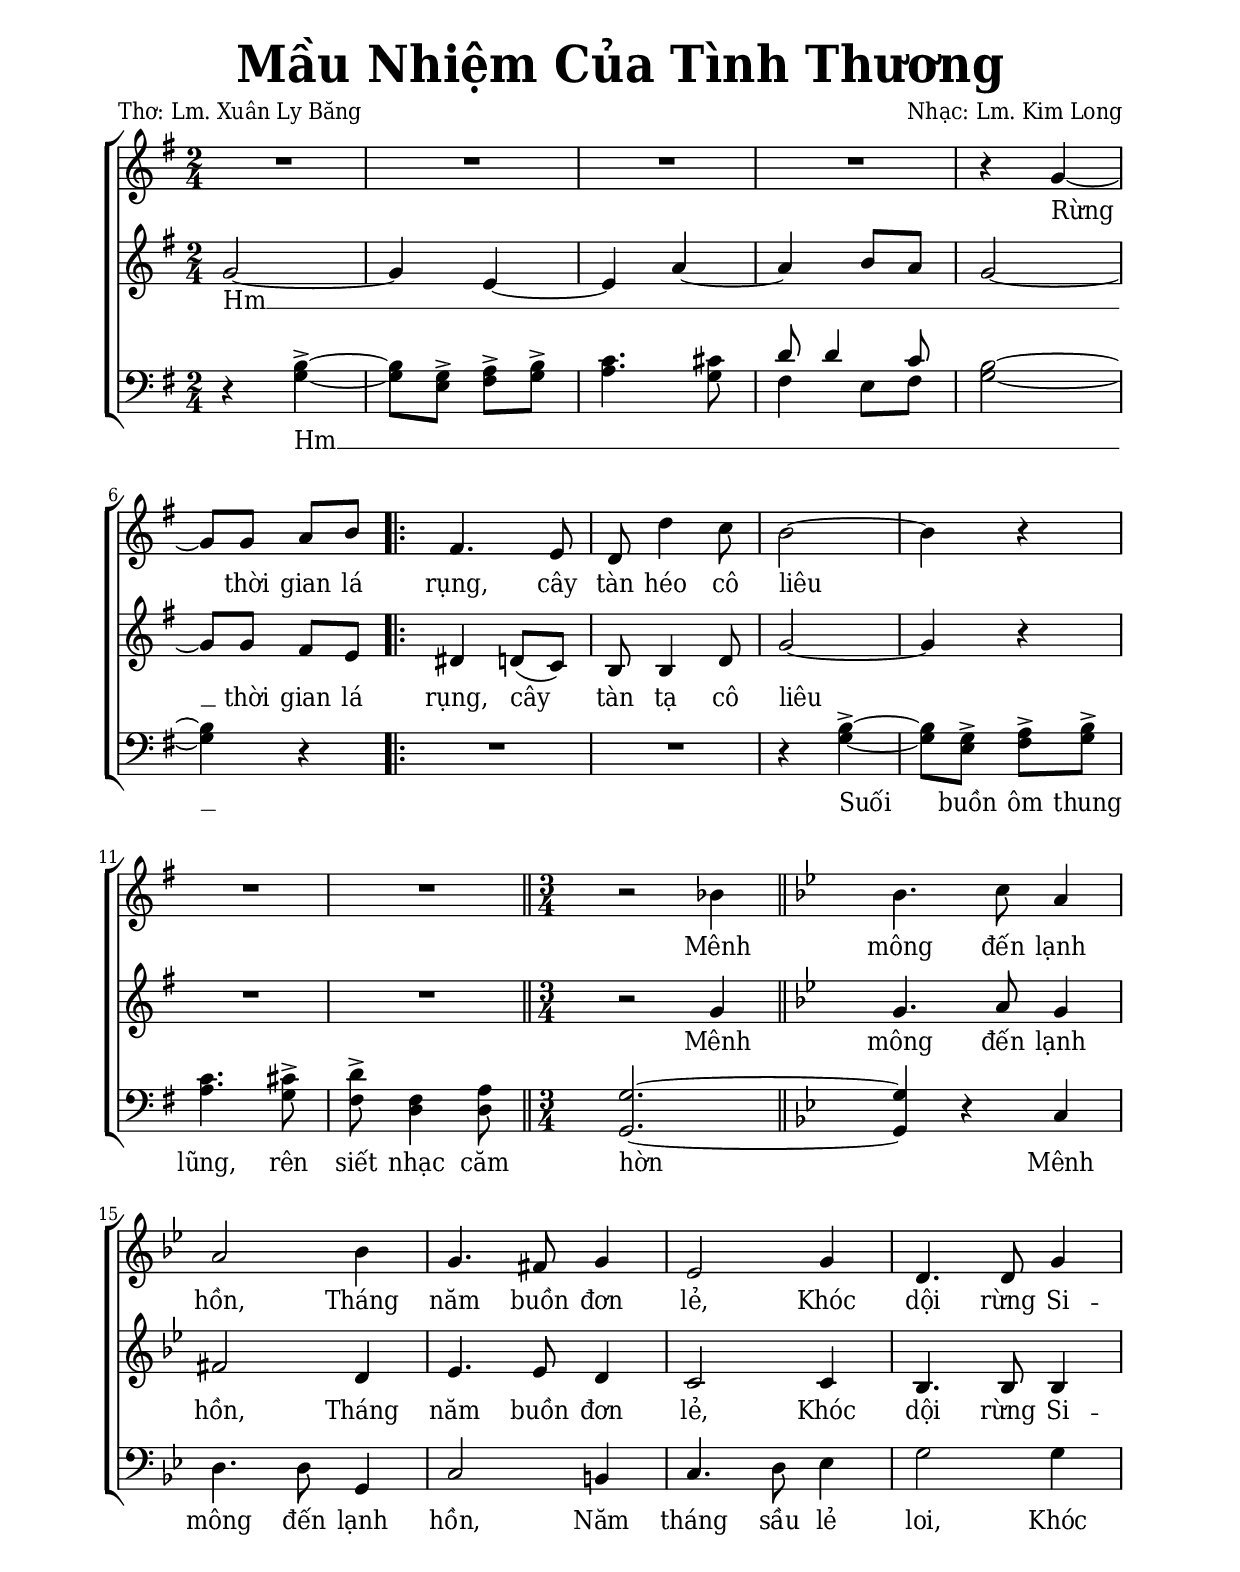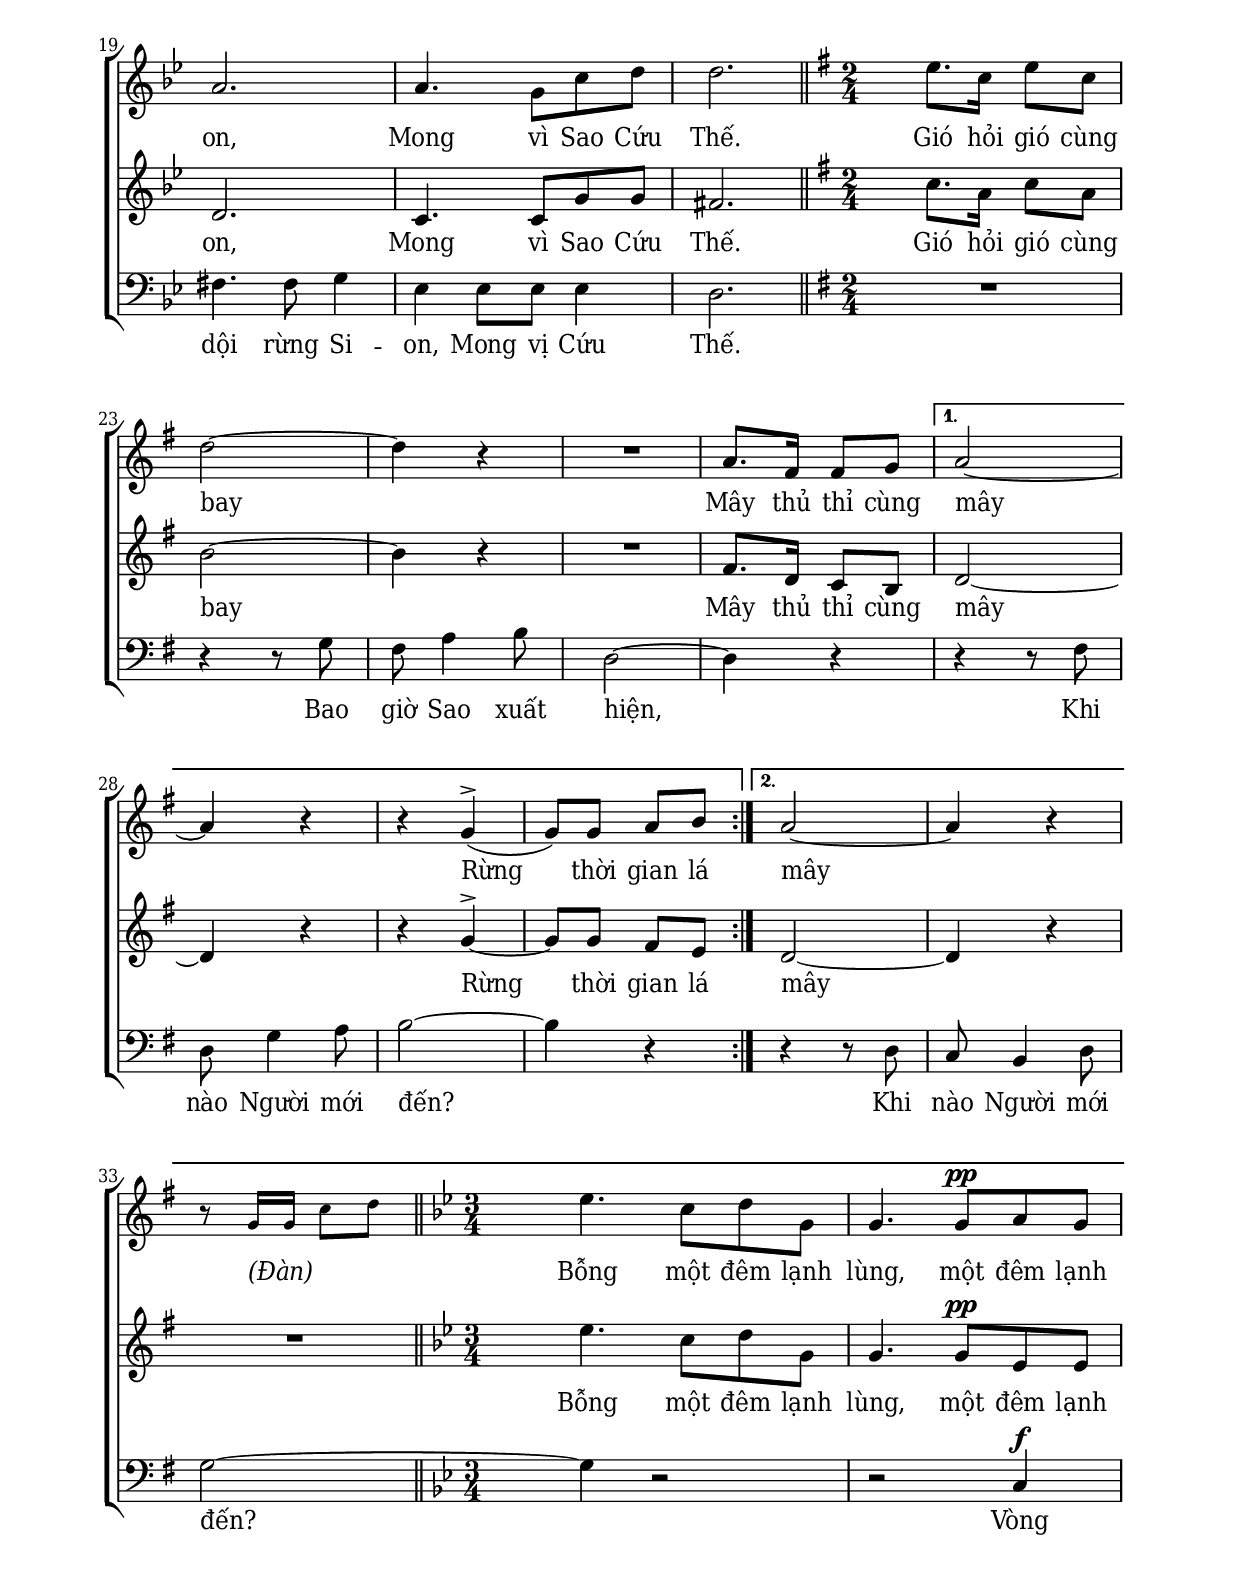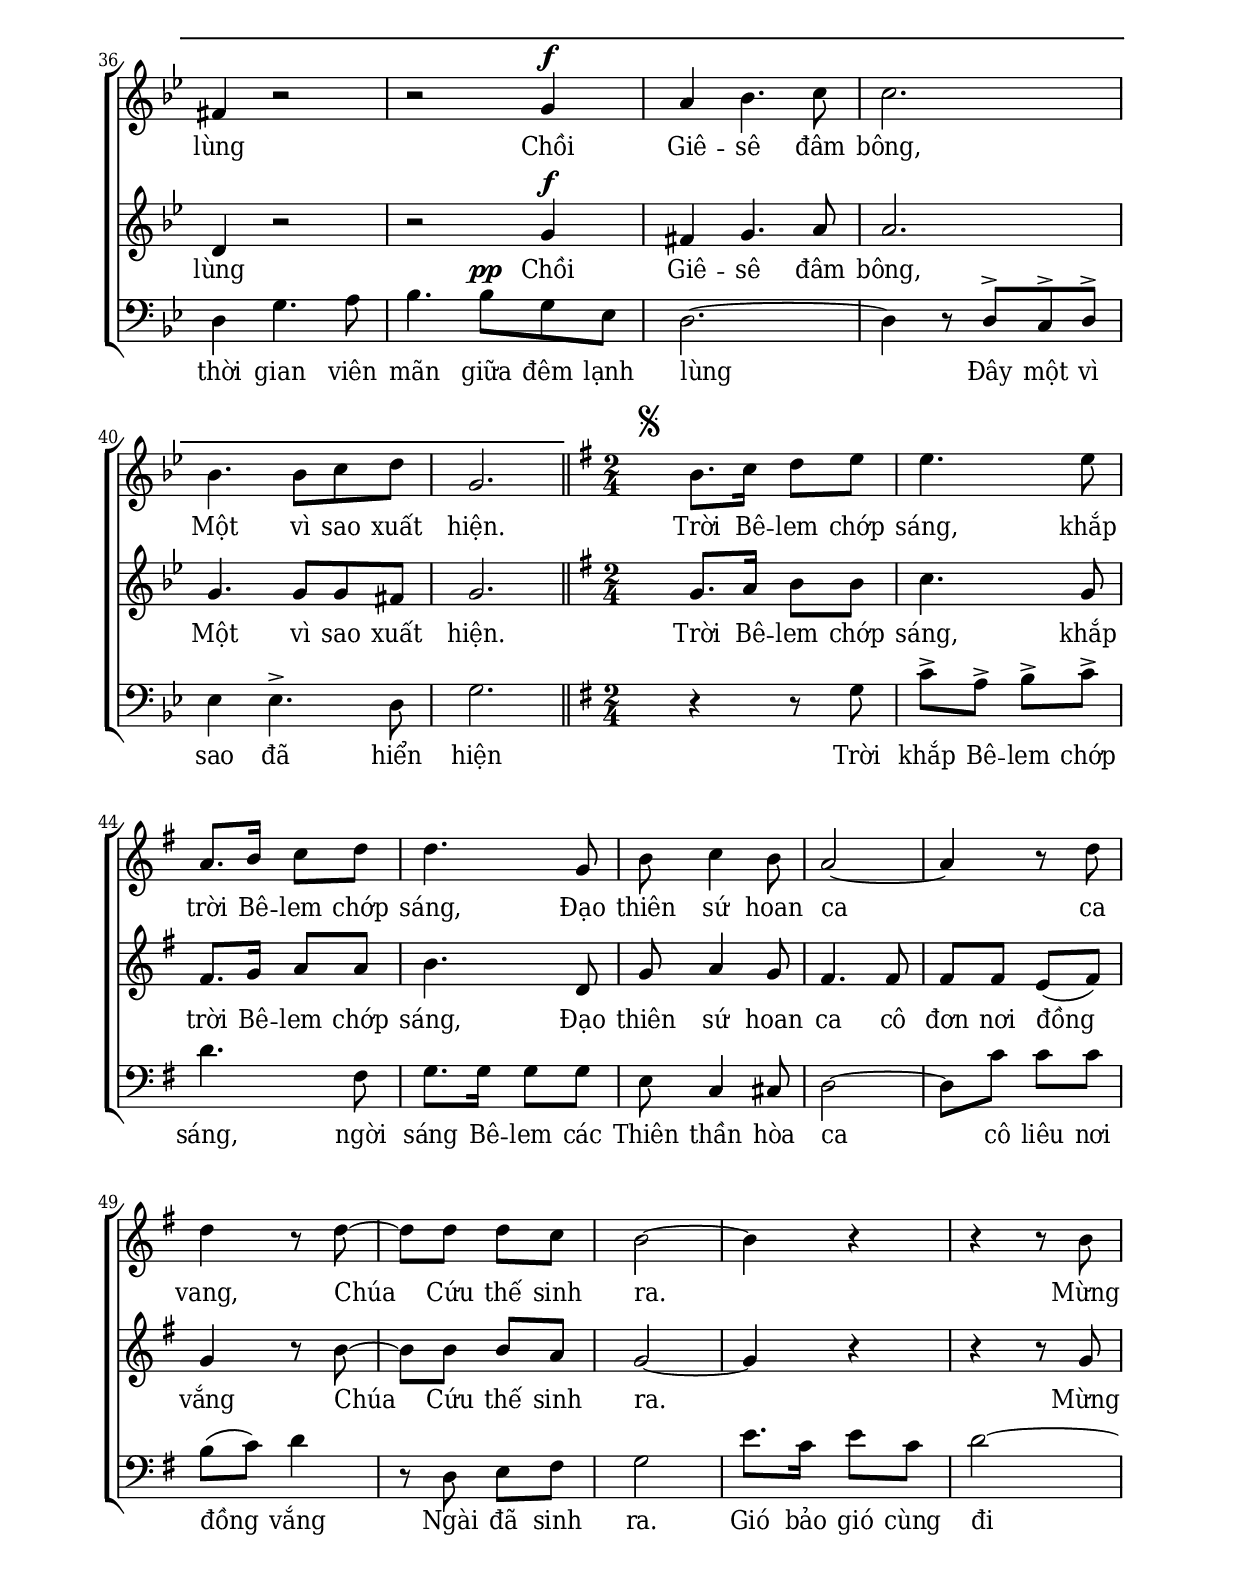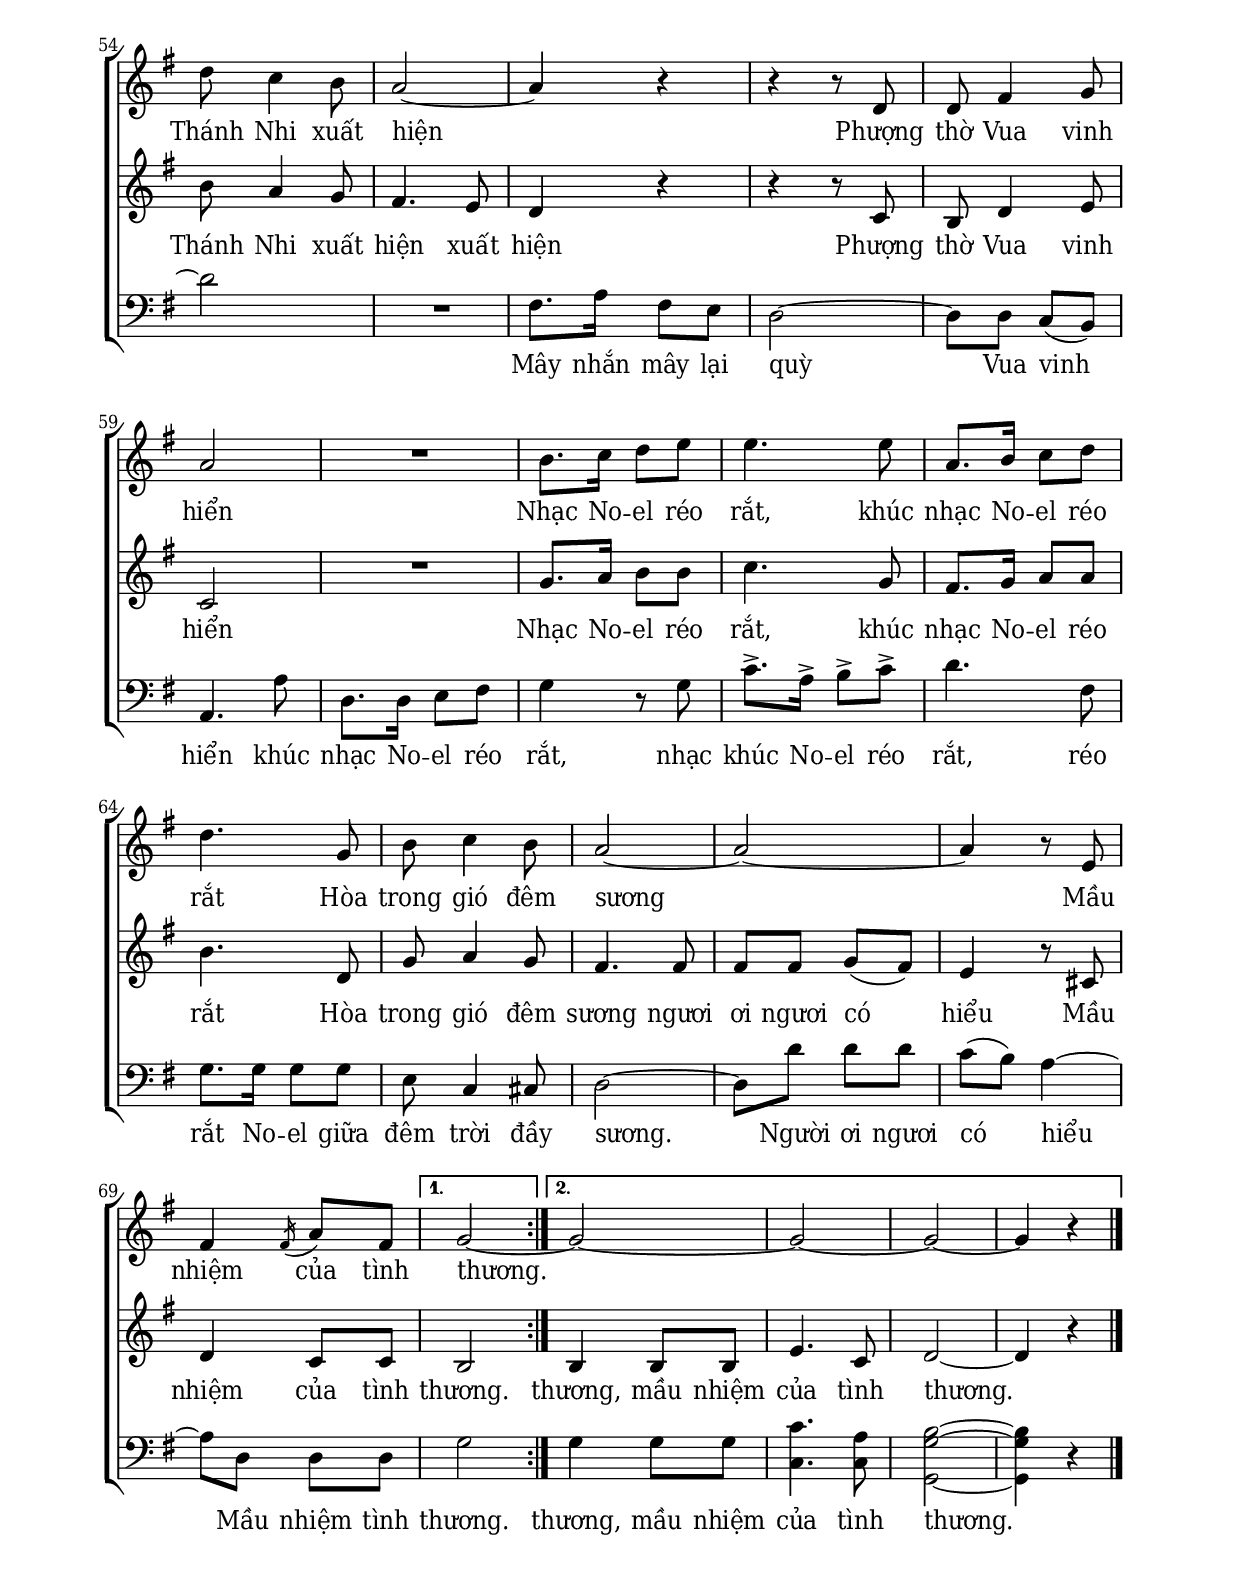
% Cài đặt chung
\version "2.22.1"
\include "english.ly"

\header {
  title = \markup { \fontsize #3 "Mầu Nhiệm Của Tình Thương" }
  poet = "Thơ: Lm. Xuân Ly Băng"
  composer = "Nhạc: Lm. Kim Long"
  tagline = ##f
}

% Đổi kích thước nốt cho bè phụ
notBePhu =
#(define-music-function (font-size music) (number? ly:music?)
   (for-some-music
     (lambda (m)
       (if (music-is-of-type? m 'rhythmic-event)
           (begin
             (set! (ly:music-property m 'tweaks)
                   (cons `(font-size . ,font-size)
                         (ly:music-property m 'tweaks)))
             #t)
           #f))
     music)
   music)

% Nhạc
nhacDiepKhucSop = \relative c'' {
  \set Staff.printKeyCancellation = ##f
  R2*4
  r4 g ~ |
  g8 g a b
  \repeat volta 2 {
    fs4. e8 |
    d \once \stemDown d'4 c8 |
    b2 ~ |
    b4 r |
    R2*2 \bar "||"
    
    \time 3/4
    r2 bf4 \bar "||"
    \key bf \major
    bf4. c8 a4 |
    a2 bf4 |
    g4. fs8 g4 |
    ef2 g4 |
    d4. d8 g4 |
    a2. |
    a4. g8 c d |
    d2. \bar "||"
    
    \time 2/4
    \key g \major
    e8. c16 e8 c |
    d2 ~ |
    d4 r |
    R2
    a8. fs16 fs8 g8
  }
  \alternative {
    {
      a2 ~ |
      a4 r |
      r g ^> (g8) g a b
    }
    {
      a2 ~ |
      a4 r |
      r8
      \notBePhu -2 {
        g16 g c8 d
      }
      \bar "||"
      \key bf \major
      \time 3/4
      ef4. c8 d g, |
      \set Score.repeatCommands = #'((volta #f))
      g4. g8 ^\pp a g |
      fs4 r2 |
      r2 g4 ^\f |
      a bf4. c8 |
      c2. |
      bf4. bf8 c d |
      g,2. \bar "||"
    }
  }
  
  \time 2/4
  \key g \major
  \repeat volta 2 {
    \once \override Score.RehearsalMark.font-size = #0.1
    \tweak extra-offset #'(8 . 0)
    \mark \markup { \musicglyph #"scripts.segno" }
    b8. c16 d8 e |
    e4. e8 |
    a,8. b16 c8 d |
    d4. g,8 |
    b c4 b8 |
    a2 ~ |
    a4 r8 d |
    d4 r8 d ~ |
    d d d c |
    b2 ~ |
    b4 r |
    r r8 b d c4 b8 |
    a2 ~ |
    a4 r |
    r4 r8 d, |
    d fs4 g8 |
    a2 |
    R2
    b8. c16 d8 e |
    e4. e8 |
    a,8. b16 c8 d |
    d4. g,8 |
    b c4 b8 |
    a2 ~ |
    a ~ |
    a4 r8 e |
    fs4 \slashedGrace { fs16 ( } a8) fs |
  }
  \alternative {
    {
      g2 ~
    }
    {
      g2 ~ |
      g ~ |
      g ~ |
      g4 r
    }
  }
  \bar "|."
}

nhacDiepKhucAlto = \relative c'' {
  \set Staff.printKeyCancellation = ##f
  g2 ~
  g4 e ~
  e a ~
  a b8
  a |
  g2 ~ |
  g8 g fs e |
  ds4 d!8 (c) |
  b b4 d8 |
  g2 ~ |
  g4 r |
  R2*2
  
  \time 3/4
  r2 g4 |
  \key bf \major
  g4. a8 g4 |
  fs2 d4 |
  ef4. ef8 d4 |
  c2 c4 |
  bf4. bf8 bf4 |
  d2. |
  c4. c8 g' g |
  fs2. |
  
  \key g \major
  \time 2/4
  c'8. a16 c8 a |
  b2 ~ |
  b4 r |
  R2
  fs8. d16 c8 b |
  d2 ~ |
  d4 r |
  r g ^> ~ |
  g8 g fs e |
  d2 ~ |
  d4 r |
  R2
  
  \key bf \major
  \time 3/4
  ef'4. c8 d g, |
  g4. g8 ^\pp ef ef |
  d4 r2 |
  r2 g4 ^\f |
  fs g4. a8 |
  a2. |
  g4. g8 g fs |
  g2. |
  
  \key g \major
  \time 2/4
  g8. a16 b8 b |
  c4. g8 |
  fs8. g16 a8 a |
  b4. d,8 |
  g a4 g8 |
  fs4. fs8 |
  fs fs e (fs) |
  g4 r8 b ~ |
  b b b a |
  g2 ~ |
  g4 r |
  r r8 g |
  b a4 g8 |
  fs4. e8 |
  d4 r |
  r r8 c |
  b d4 e8 |
  c2 |
  R2
  g'8. a16 b8 b |
  c4. g8 |
  fs8. g16 a8 a |
  b4. d,8 |
  g a4 g8 |
  fs4. fs8 |
  fs fs g (fs) |
  e4 r8 cs |
  d4 c8 c |
  b2 |
  b4 b8 b |
  e4. c8 |
  d2 ~ |
  d4 r
}

nhacDiepKhucBas = \relative c' {
  \set Staff.printKeyCancellation = ##f
  r4
  <<
    {
      b4 ^> ~ |
      b8 g ^> a ^> b ^> |
      c4. cs8 |
    }
    {
      g4 ~ |
      g8 e fs g |
      a4. g8 |
    }
  >>
  <<
    {
      \voiceOne
      d'8 d4 c8 |
    }
    \new Voice = "splitpart" {
      \voiceTwo
      fs,4 e8 fs
    }
  >>
  \oneVoice
  <b g>2 ~ |
  <b g>4 r |
  R2*2
  r4
  <<
    {
      b4 ^> ~ |
      b8 g ^> a ^> b ^> |
      c4. cs8 ^> |
      d ^> fs,4 a8
    }
    {
      g4 ~ |
      g8 e fs g |
      a4. g8 |
      fs d4 d8
    }
  >>
  
  \time 3/4
  <g g,>2. ~ |
  \key bf \major
  <g g,>4 r c, |
  d4. d8 g,4 |
  c2 b!4 |
  c4. d8 ef4 |
  g2 g4 |
  fs4. fs8 g4 |
  ef4 ef8 ef ef4 |
  d2. |
  
  \key g \major
  \time 2/4
  R2
  r4 r8 g |
  fs a4 b8 |
  d,2 ~ |
  d4 r |
  r4 r8 fs |
  d g4 a8 |
  b2 ~ |
  b4 r |
  r r8 d, |
  c b4 d8 |
  g2 ~ |
  
  \key bf \major
  \time 3/4
  g4 r2 |
  r2 c,4 ^\f |
  d g4. a8 |
  bf4. bf8 ^\pp g ef |
  d2. ~ |
  d4 r8 d ^> c ^> d ^> |
  ef4 ef4. ^> d8 |
  g2. |
  
  \key g \major
  \time 2/4
  r4 r8 g |
  c ^> a ^> b ^> c ^> |
  d4. fs,8 |
  g8. g16 g8 g |
  e c4 cs8 |
  d2 ~ |
  d8 c' c c |
  b (c) d4 |
  r8 d, e fs |
  g2 |
  e'8. c16 e8 c |
  d2 ~ |
  d |
  R2
  fs,8. a16 fs8 e |
  d2 ~ |
  d8 d c (b) |
  a4. a'8 |
  d,8. d16 e8 fs |
  g4 r8 g |
  c8. ^> a16 ^> b8 ^> c ^> |
  d4. fs,8 |
  g8. g16 g8 g |
  e c4 cs8 |
  d2 ~ |
  d8 d' d d |
  c (b) a4 ~ |
  a8 d, d d |
  g2 |
  g4 g8 g |
  <c c,>4. <a c,>8 |
  <b g g,>2 ~ |
  <b g g,>4 r
}

% Lời
loiDiepKhucSop = \lyricmode {
  Rừng thời gian lá rụng, cây tàn héo cô liêu
  Mênh mông đến lạnh hồn,
  Tháng năm buồn đơn lẻ,
  Khóc dội rừng Si -- on,
  Mong vì Sao Cứu Thế.
  Gió hỏi gió cùng bay
  Mây thủ thỉ cùng mây
  Rừng thời gian lá
  mây
  \override Lyrics.LyricText.font-shape = #'italic
  (Đàn) _ _ _
  \revert Lyrics.LyricText.font-shape
  Bỗng một đêm lạnh lùng, một đêm lạnh lùng
  Chồi Giê -- sê đâm bông,
  Một vì sao xuất hiện.
  Trời Bê -- lem chớp sáng, khắp trời Bê -- lem chớp sáng,
  Đạo thiên sứ hoan ca ca vang,
  Chúa Cứu thế sinh ra.
  Mừng Thánh Nhi xuất hiện
  Phượng thờ Vua vinh hiển
  Nhạc No -- el réo rắt, khúc nhạc No -- el réo rắt
  Hòa trong gió đêm sương
  Mầu nhiệm của tình thương.
  thương.
}

loiDiepKhucAlto = \lyricmode {
  Hm __ \repeat unfold 5 { _ }
  thời gian lá rụng, cây tàn tạ cô liêu
  Mênh mông đến lạnh hồn,
  Tháng năm buồn đơn lẻ,
  Khóc dội rừng Si -- on,
  Mong vì Sao Cứu Thế.
  Gió hỏi gió cùng bay
  Mây thủ thỉ cùng mây
  Rừng thời gian lá
  mây
  Bỗng một đêm lạnh lùng, một đêm lạnh lùng
  Chồi Giê -- sê đâm bông,
  Một vì sao xuất hiện.
  Trời Bê -- lem chớp sáng, khắp trời Bê -- lem chớp sáng,
  Đạo thiên sứ hoan ca
  cô đơn nơi đồng vắng
  Chúa Cứu thế sinh ra.
  Mừng Thánh Nhi xuất hiện
  xuất hiện
  Phượng thờ Vua vinh hiển
  Nhạc No -- el réo rắt, khúc nhạc No -- el réo rắt
  Hòa trong gió đêm sương
  ngươi ơi ngươi có hiểu
  Mầu nhiệm của tình thương.
  thương,
  mầu nhiệm của tình thương.
}

loiDiepKhucBas = \lyricmode {
  Hm __ \repeat unfold 9 { _ }
  Suối buồn ôm thung lũng, rên siết nhạc căm hờn
  Mênh mông đến lạnh hồn,
  Năm tháng sầu lẻ loi,
  Khóc dội rừng Si -- on,
  Mong vị Cứu Thế.
  Bao giờ Sao xuất hiện,
  Khi nào Người mới đến?
  Khi nào Người mới đến?
  Vòng thời gian viên mãn giữa đêm lạnh lùng
  Đây một vì sao đã hiển hiện
  Trời khắp Bê -- lem chớp sáng,
  ngời sáng Bê -- lem các Thiên thần hòa ca
  cô liêu nơi đồng vắng
  Ngài đã sinh ra.
  Gió bảo gió cùng đi
  Mây nhắn mây lại quỳ Vua vinh hiển
  khúc nhạc No -- el réo rắt,
  nhạc khúc No -- el réo rắt,
  réo rắt No -- el giữa đêm trời đầy sương.
  Người ơi ngươi có hiểu
  Mầu nhiệm tình thương.
  thương,
  mầu nhiệm của tình thương.
}

% Dàn trang
\paper {
  #(set-paper-size "a4")
  top-margin = 20\mm
  bottom-margin = 20\mm
  left-margin = 20\mm
  right-margin = 20\mm
  indent = #0
  #(define fonts
    (make-pango-font-tree
      "Deja Vu Serif Condensed"
      "Deja Vu Serif Condensed"
      "Deja Vu Serif Condensed"
      (/ 20 20)))
  print-page-number = #f
  %page-count = #4
  systems-per-page = 4
}

TongNhip = {
  \key g \major \time 2/4
  \set Timing.beamExceptions = #'()
  \set Timing.baseMoment = #(ly:make-moment 1/4)
}

\score {
  \new ChoirStaff <<
    \new Staff <<
      \new Voice = "beSop" {
        \clef treble \TongNhip \nhacDiepKhucSop
      }
      \new Lyrics \lyricsto beSop \loiDiepKhucSop
    >>
    \new Staff <<
      \new Voice = "beAlto" {
        \clef treble \TongNhip \nhacDiepKhucAlto
      }
      \new Lyrics \lyricsto beAlto \loiDiepKhucAlto
    >>
    \new Staff <<
        \clef "bass"
        \new Voice = beBas {
          \TongNhip \nhacDiepKhucBas
        }
      \new Lyrics \lyricsto beBas \loiDiepKhucBas
    >>
  >>
  \layout {
    \override Lyrics.LyricSpace.minimum-distance = #1
    \override LyricHyphen.minimum-distance = #1
    %\override Score.BarNumber.break-visibility = ##(#f #f #f)
    \override Score.SpacingSpanner.uniform-stretching = ##t
  }
}
